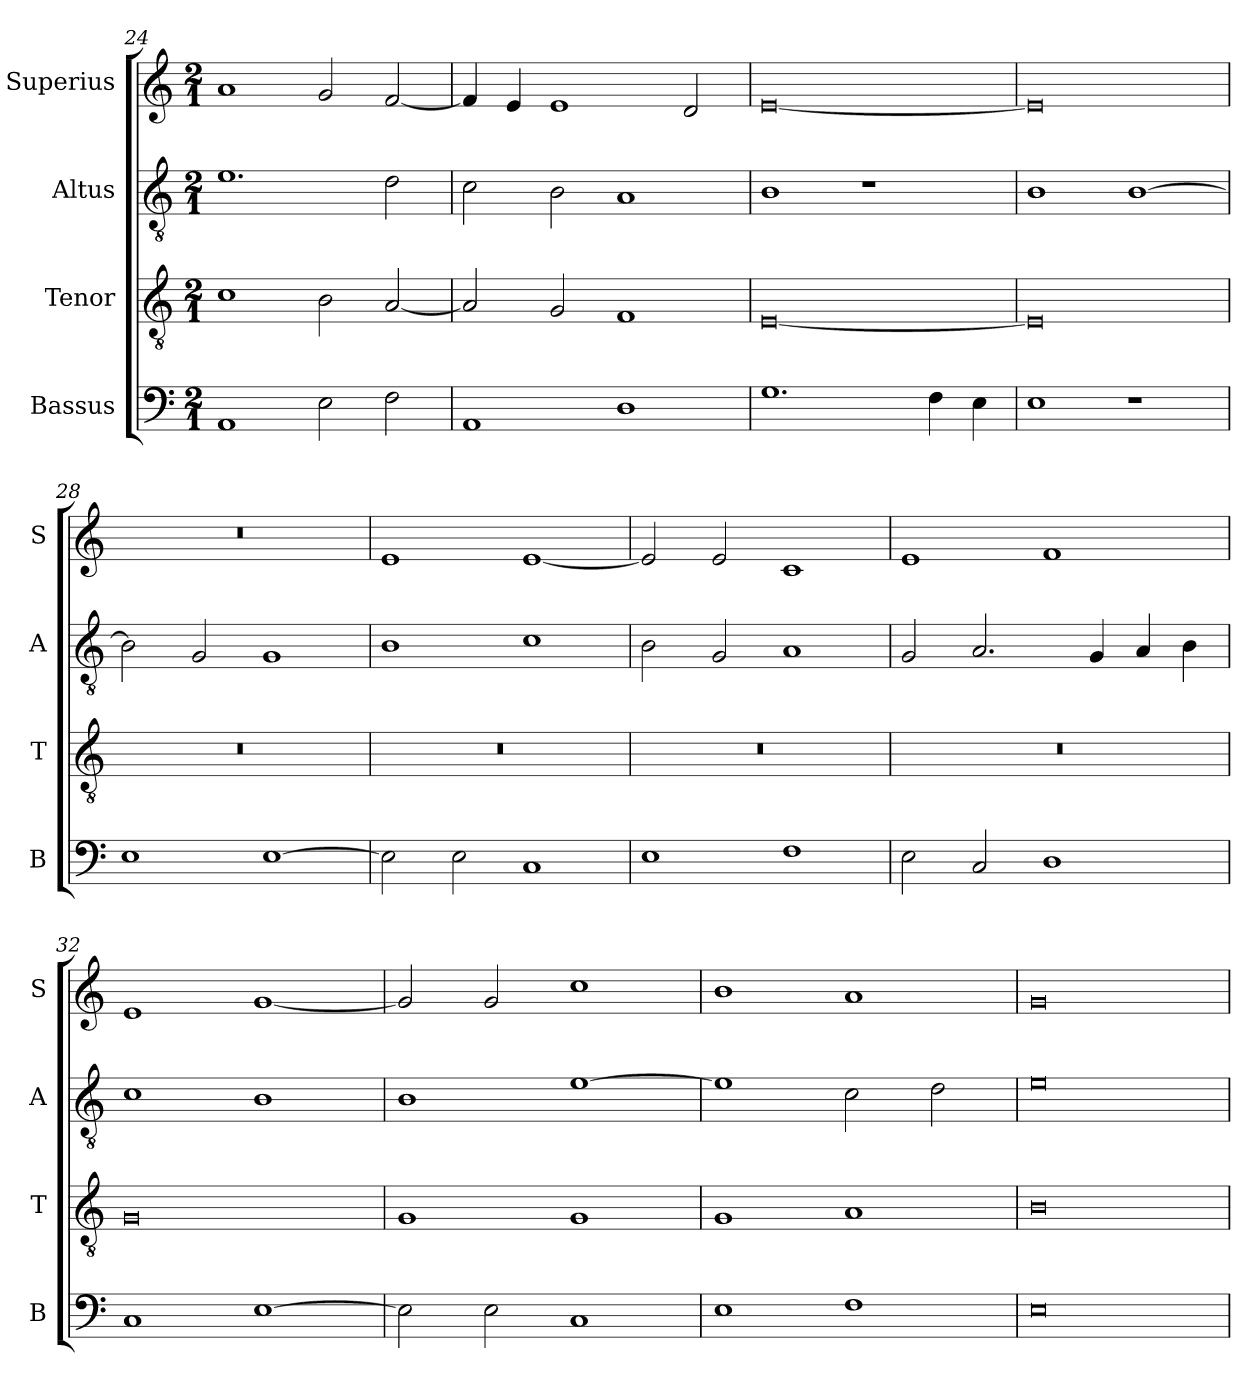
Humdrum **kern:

**kern	**kern	**kern	**kern
*part4	*part3	*part2	*part1
*staff4	*staff3	*staff2	*staff1
*I"Bassus	*I"Tenor	*I"Altus	*I"Superius
*I'B	*I'T	*I'A	*I'S
*clefF4	*clefGv2	*clefGv2	*clefG2
*k[]	*k[]	*k[]	*k[]
*C:	*C:	*C:	*C:
*M2/1	*M2/1	*M2/1	*M2/1
=24	=24	=24	=24
1AA	1c	1.e	1a
2E	2B	.	2g
2F	[2A	2d	[2f
=25	=25	=25	=25
1AA	2A]	2c	4f]
.	.	.	4e
.	2G	2B	1e
1D	1F	1A	.
.	.	.	2d
=26	=26	=26	=26
1.G	[0E	1B	[0e
.	.	1r	.
4F	.	.	.
4E	.	.	.
=27	=27	=27	=27
1E	0E]	1B	0e]
1r	.	[1B	.
=28	=28	=28	=28
1E	0r	2B]	0r
.	.	2G	.
[1E	.	1G	.
=29	=29	=29	=29
2E]	0r	1B	1e
2E	.	.	.
1C	.	1c	[1e
=30	=30	=30	=30
1E	0r	2B	2e]
.	.	2G	2e
1F	.	1A	1c
=31	=31	=31	=31
2E	0r	2G	1e
2C	.	2.A	.
1D	.	.	1f
.	.	4G	.
.	.	4A	.
.	.	4B	.
=32	=32	=32	=32
1C	0G	1c	1e
[1E	.	1B	[1g
=33	=33	=33	=33
2E]	1G	1B	2g]
2E	.	.	2g
1C	1G	[1e	1cc
=34	=34	=34	=34
1E	1G	1e]	1b
1F	1A	2c	1a
.	.	2d	.
=35	=35	=35	=35
0E	0B	0e	0g
=	=	=	=
*-	*-	*-	*-
